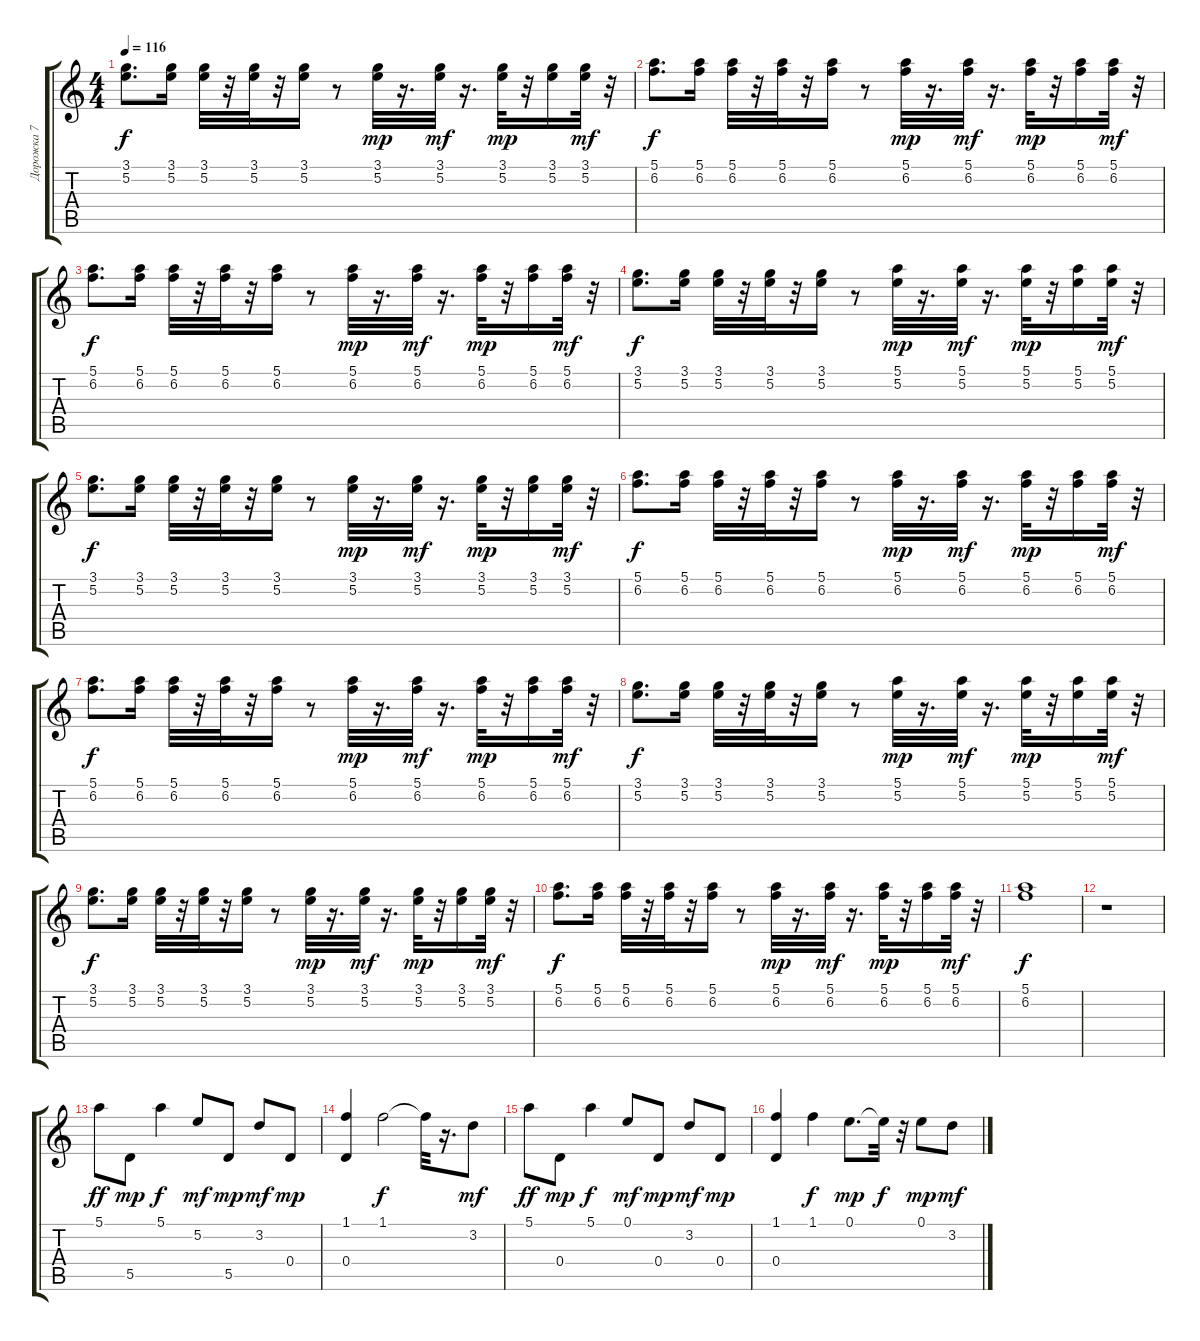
\track ("Дорожка 7" "Дорожка 7") {instrument acousticguitarnylon}
\staff {score tabs}
\tuning (E4 B3 G3 D3 A2 E2) {hide}
\ts (4 4)
\tempo 116
\clef g2
\ks c
(3.1 5.2).8{d dy f} (3.1 5.2).16 (3.1 5.2).32 r.32 (3.1 5.2).32 r.32 (3.1 5.2).16 r.8 (3.1 5.2).32{dy mp} r.16{d} (3.1 5.2).32{dy mf} r.16{d} (3.1 5.2).32{dy mp} r.32 (3.1 5.2).16 (3.1 5.2).32{dy mf} r.32 |
(5.1 6.2).8{d dy f} (5.1 6.2).16 (5.1 6.2).32 r.32 (5.1 6.2).32 r.32 (5.1 6.2).16 r.8 (5.1 6.2).32{dy mp} r.16{d} (5.1 6.2).32{dy mf} r.16{d} (5.1 6.2).32{dy mp} r.32 (5.1 6.2).16 (5.1 6.2).32{dy mf} r.32 |
(5.1 6.2).8{d dy f} (5.1 6.2).16 (5.1 6.2).32 r.32 (5.1 6.2).32 r.32 (5.1 6.2).16 r.8 (5.1 6.2).32{dy mp} r.16{d} (5.1 6.2).32{dy mf} r.16{d} (5.1 6.2).32{dy mp} r.32 (5.1 6.2).16 (5.1 6.2).32{dy mf} r.32 |
(3.1 5.2).8{d dy f} (3.1 5.2).16 (3.1 5.2).32 r.32 (3.1 5.2).32 r.32 (3.1 5.2).16 r.8 (5.1 5.2).32{dy mp} r.16{d} (5.1 5.2).32{dy mf} r.16{d} (5.1 5.2).32{dy mp} r.32 (5.1 5.2).16 (5.1 5.2).32{dy mf} r.32 |
(3.1 5.2).8{d dy f} (3.1 5.2).16 (3.1 5.2).32 r.32 (3.1 5.2).32 r.32 (3.1 5.2).16 r.8 (3.1 5.2).32{dy mp} r.16{d} (3.1 5.2).32{dy mf} r.16{d} (3.1 5.2).32{dy mp} r.32 (3.1 5.2).16 (3.1 5.2).32{dy mf} r.32 |
(5.1 6.2).8{d dy f} (5.1 6.2).16 (5.1 6.2).32 r.32 (5.1 6.2).32 r.32 (5.1 6.2).16 r.8 (5.1 6.2).32{dy mp} r.16{d} (5.1 6.2).32{dy mf} r.16{d} (5.1 6.2).32{dy mp} r.32 (5.1 6.2).16 (5.1 6.2).32{dy mf} r.32 |
(5.1 6.2).8{d dy f} (5.1 6.2).16 (5.1 6.2).32 r.32 (5.1 6.2).32 r.32 (5.1 6.2).16 r.8 (5.1 6.2).32{dy mp} r.16{d} (5.1 6.2).32{dy mf} r.16{d} (5.1 6.2).32{dy mp} r.32 (5.1 6.2).16 (5.1 6.2).32{dy mf} r.32 |
(3.1 5.2).8{d dy f} (3.1 5.2).16 (3.1 5.2).32 r.32 (3.1 5.2).32 r.32 (3.1 5.2).16 r.8 (5.1 5.2).32{dy mp} r.16{d} (5.1 5.2).32{dy mf} r.16{d} (5.1 5.2).32{dy mp} r.32 (5.1 5.2).16 (5.1 5.2).32{dy mf} r.32 |
(3.1 5.2).8{d dy f} (3.1 5.2).16 (3.1 5.2).32 r.32 (3.1 5.2).32 r.32 (3.1 5.2).16 r.8 (3.1 5.2).32{dy mp} r.16{d} (3.1 5.2).32{dy mf} r.16{d} (3.1 5.2).32{dy mp} r.32 (3.1 5.2).16 (3.1 5.2).32{dy mf} r.32 |
(5.1 6.2).8{d dy f} (5.1 6.2).16 (5.1 6.2).32 r.32 (5.1 6.2).32 r.32 (5.1 6.2).16 r.8 (5.1 6.2).32{dy mp} r.16{d} (5.1 6.2).32{dy mf} r.16{d} (5.1 6.2).32{dy mp} r.32 (5.1 6.2).16 (5.1 6.2).32{dy mf} r.32 |
(5.1 6.2).1{dy f} |
r.1 |
5.1.8{dy ff instrument acousticguitarnylon} 5.5.8{dy mp balance 0} 5.1.4{dy f} 5.2.8{dy mf balance 16} 5.5.8{dy mp} 3.2.8{dy mf} 0.4.8{dy mp} |
(1.1 0.4).4 1.1.2{dy f} 1.1{t}.32 r.16{d} 3.2.8{dy mf balance 16} |
5.1.8{dy ff balance 0} 0.4.8{dy mp} 5.1.4{dy f} 0.1.8{dy mf} 0.4.8{dy mp balance 16} 3.2.8{dy mf} 0.4.8{dy mp} |
(1.1 0.4).4{balance 0} 1.1.4{dy f} 0.1.8{d dy mp} 0.1{t}.32{dy f} r.32 0.1.8{dy mp balance 16} 3.2.8{dy mf}
